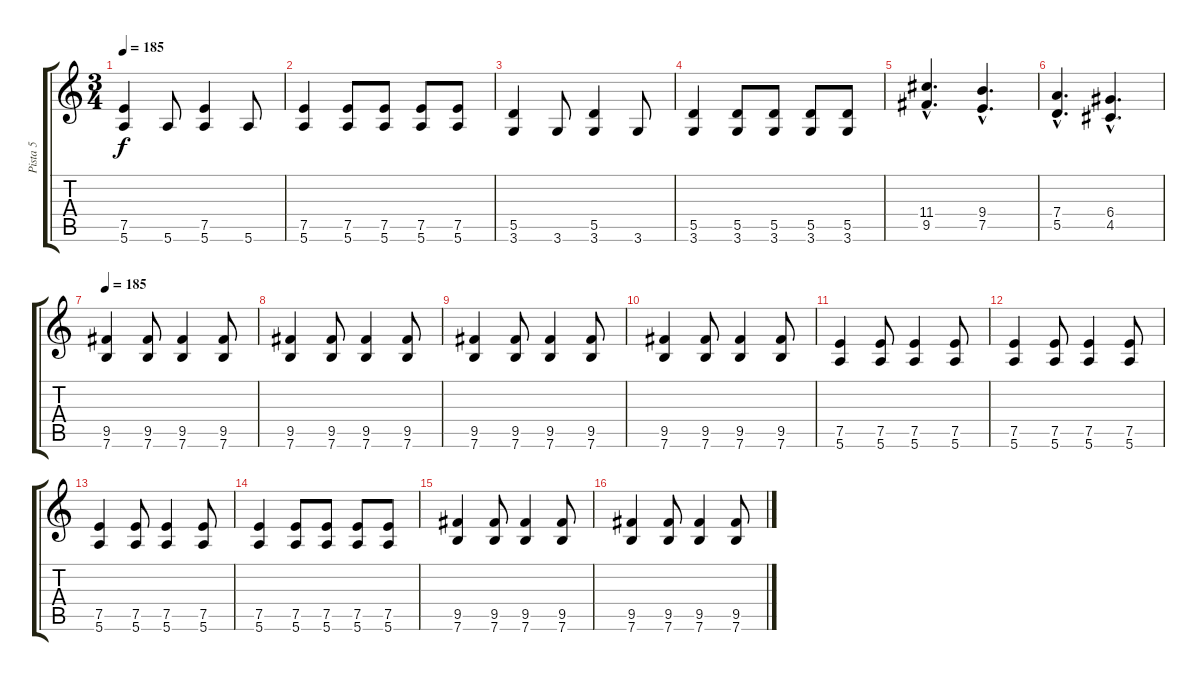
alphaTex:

\track ("Pista 5" "Pista 5") {instrument distortionguitar}
\staff {score tabs}
\tuning (E4 B3 G3 D3 A2 E2) {hide}
\ts (3 4)
\tempo 185
\clef g2
\ks c
(7.5 5.6).4{dy f} 5.6.8 (7.5 5.6).4 5.6.8 |
(7.5 5.6).4 (7.5 5.6).8 (7.5 5.6).8 (7.5 5.6).8 (7.5 5.6).8 |
(5.5 3.6).4 3.6.8 (5.5 3.6).4 3.6.8 |
(5.5 3.6).4 (5.5 3.6).8 (5.5 3.6).8 (5.5 3.6).8 (5.5 3.6).8 |
(11.4{hac} 9.5{hac}).4{d} (9.4{hac} 7.5{hac}).4{d} |
(7.4{hac} 5.5{hac}).4{d} (6.4{hac} 4.5{hac}).4{d} |
\tempo 185
(9.5 7.6).4 (9.5 7.6).8 (9.5 7.6).4 (9.5 7.6).8 |
(9.5 7.6).4 (9.5 7.6).8 (9.5 7.6).4 (9.5 7.6).8 |
(9.5 7.6).4 (9.5 7.6).8 (9.5 7.6).4 (9.5 7.6).8 |
(9.5 7.6).4 (9.5 7.6).8 (9.5 7.6).4 (9.5 7.6).8 |
(7.5 5.6).4 (7.5 5.6).8 (7.5 5.6).4 (7.5 5.6).8 |
(7.5 5.6).4 (7.5 5.6).8 (7.5 5.6).4 (7.5 5.6).8 |
(7.5 5.6).4 (7.5 5.6).8 (7.5 5.6).4 (7.5 5.6).8 |
(7.5 5.6).4 (7.5 5.6).8 (7.5 5.6).8 (7.5 5.6).8 (7.5 5.6).8 |
(9.5 7.6).4 (9.5 7.6).8 (9.5 7.6).4 (9.5 7.6).8 |
(9.5 7.6).4 (9.5 7.6).8 (9.5 7.6).4 (9.5 7.6).8
